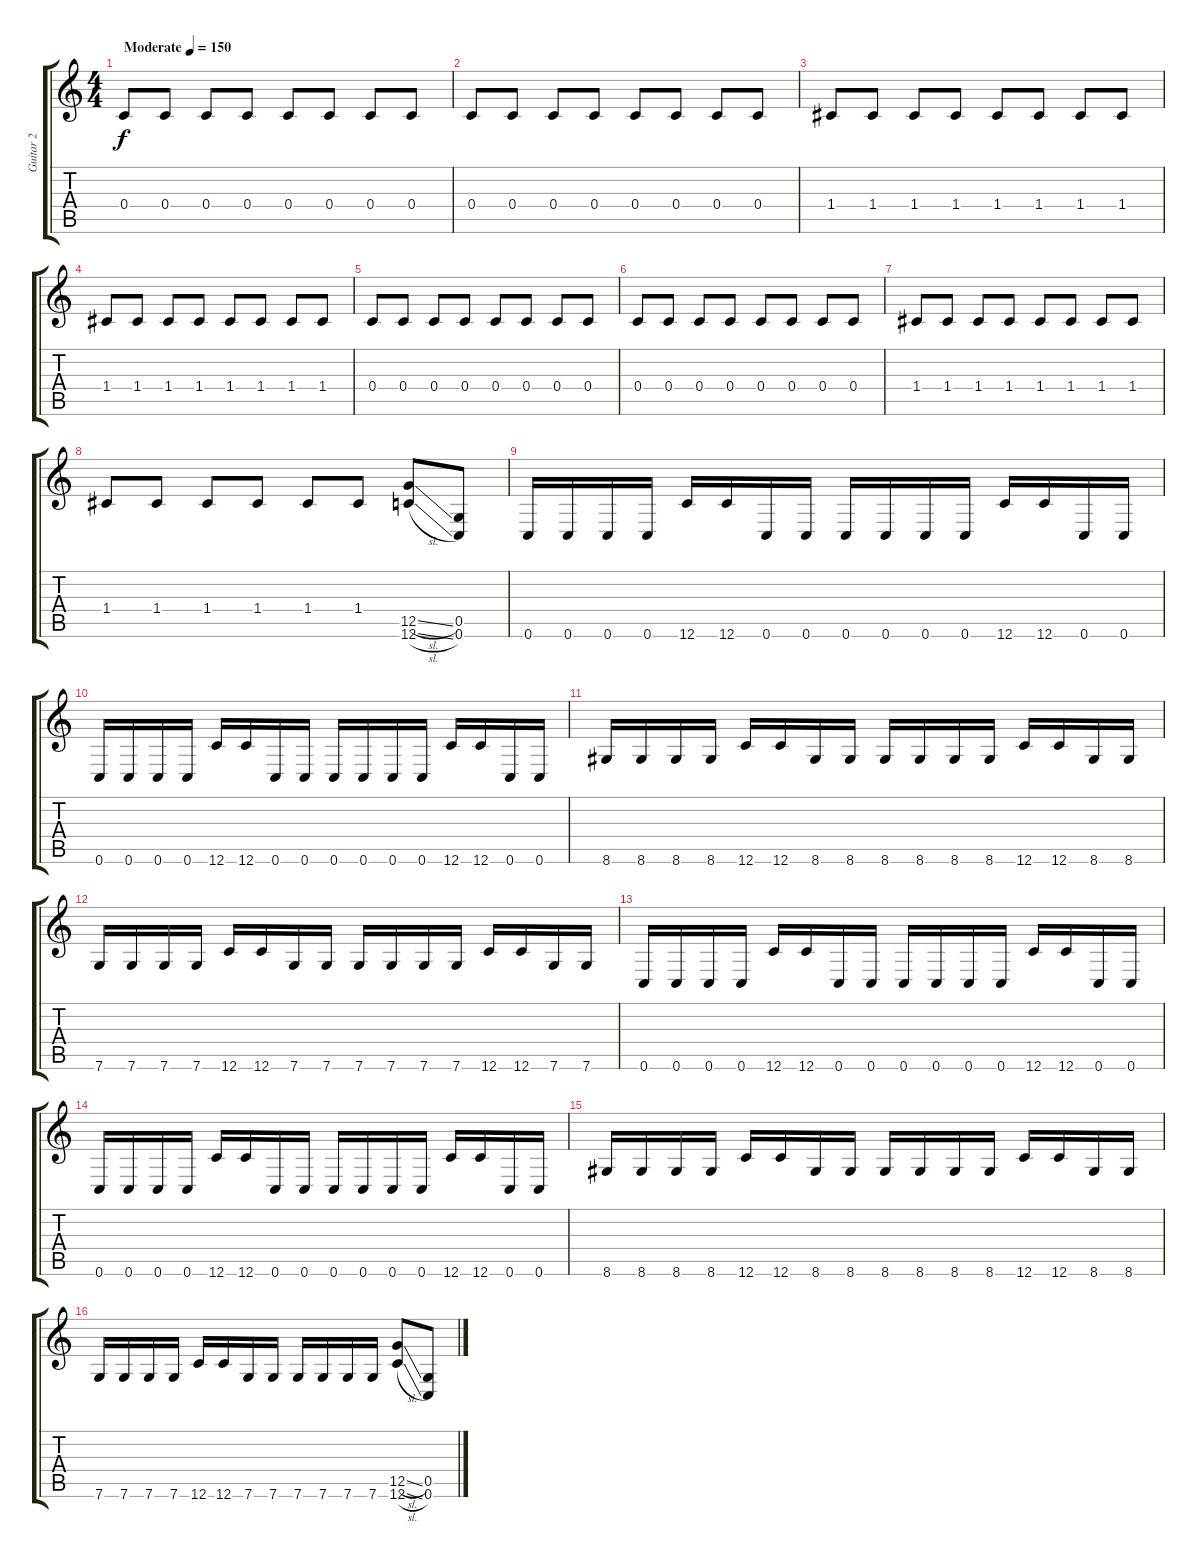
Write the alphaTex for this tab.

\track ("Guitar 2" "Guitar 2") {instrument distortionguitar}
\staff {score tabs}
\tuning (D4 A3 F3 C3 G2 C2) {hide}
\ts (4 4)
\tempo (150 "Moderate")
\clef g2
\ks c
0.4.8{dy f instrument distortionguitar} 0.4.8 0.4.8 0.4.8 0.4.8 0.4.8 0.4.8 0.4.8 |
0.4.8 0.4.8 0.4.8 0.4.8 0.4.8 0.4.8 0.4.8 0.4.8 |
1.4.8 1.4.8 1.4.8 1.4.8 1.4.8 1.4.8 1.4.8 1.4.8 |
1.4.8 1.4.8 1.4.8 1.4.8 1.4.8 1.4.8 1.4.8 1.4.8 |
0.4.8 0.4.8 0.4.8 0.4.8 0.4.8 0.4.8 0.4.8 0.4.8 |
0.4.8 0.4.8 0.4.8 0.4.8 0.4.8 0.4.8 0.4.8 0.4.8 |
1.4.8 1.4.8 1.4.8 1.4.8 1.4.8 1.4.8 1.4.8 1.4.8 |
1.4.8 1.4.8 1.4.8 1.4.8 1.4.8 1.4.8 (12.5{sl} 12.6{sl}).8 (0.5 0.6).8 |
0.6.16 0.6.16 0.6.16 0.6.16 12.6.16 12.6.16 0.6.16 0.6.16 0.6.16 0.6.16 0.6.16 0.6.16 12.6.16 12.6.16 0.6.16 0.6.16 |
0.6.16 0.6.16 0.6.16 0.6.16 12.6.16 12.6.16 0.6.16 0.6.16 0.6.16 0.6.16 0.6.16 0.6.16 12.6.16 12.6.16 0.6.16 0.6.16 |
8.6.16 8.6.16 8.6.16 8.6.16 12.6.16 12.6.16 8.6.16 8.6.16 8.6.16 8.6.16 8.6.16 8.6.16 12.6.16 12.6.16 8.6.16 8.6.16 |
7.6.16 7.6.16 7.6.16 7.6.16 12.6.16 12.6.16 7.6.16 7.6.16 7.6.16 7.6.16 7.6.16 7.6.16 12.6.16 12.6.16 7.6.16 7.6.16 |
0.6.16 0.6.16 0.6.16 0.6.16 12.6.16 12.6.16 0.6.16 0.6.16 0.6.16 0.6.16 0.6.16 0.6.16 12.6.16 12.6.16 0.6.16 0.6.16 |
0.6.16 0.6.16 0.6.16 0.6.16 12.6.16 12.6.16 0.6.16 0.6.16 0.6.16 0.6.16 0.6.16 0.6.16 12.6.16 12.6.16 0.6.16 0.6.16 |
8.6.16 8.6.16 8.6.16 8.6.16 12.6.16 12.6.16 8.6.16 8.6.16 8.6.16 8.6.16 8.6.16 8.6.16 12.6.16 12.6.16 8.6.16 8.6.16 |
7.6.16 7.6.16 7.6.16 7.6.16 12.6.16 12.6.16 7.6.16 7.6.16 7.6.16 7.6.16 7.6.16 7.6.16 (12.5{sl} 12.6{sl}).8 (0.5 0.6).8
